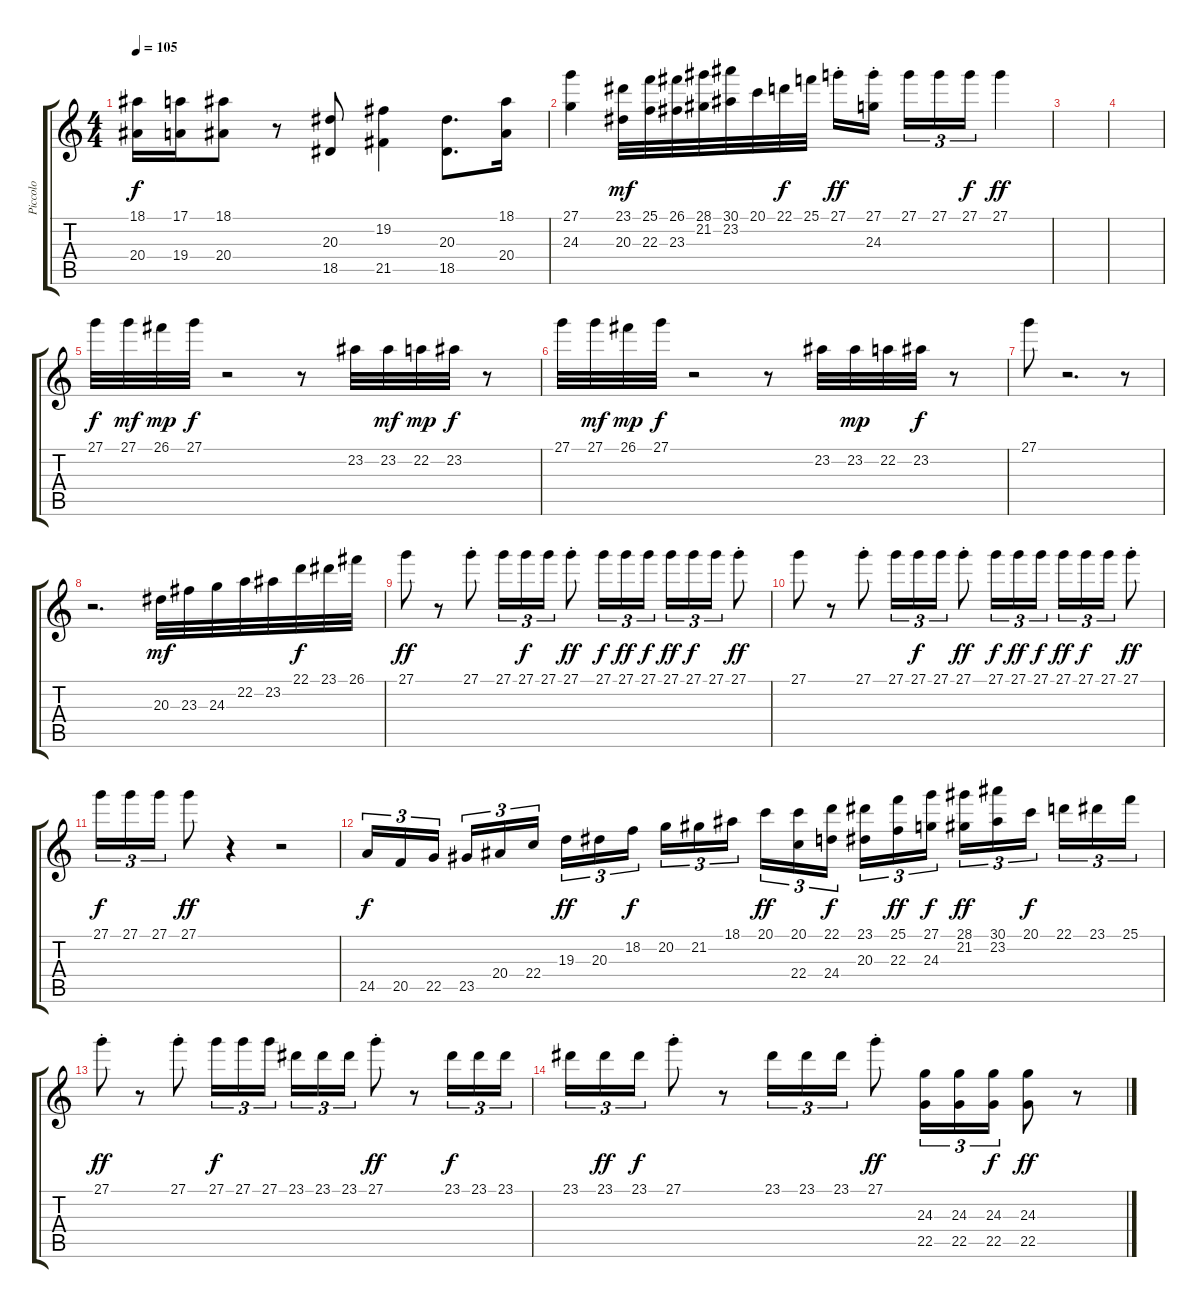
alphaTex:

\track ("Piccolo" "Piccolo") {instrument piccolo}
\staff {score tabs}
\tuning (E4 B3 G3 D3 A2 E2) {hide}
\ts (4 4)
\tempo 105
\clef g2
\ks c
(18.1 20.4).16{dy f} (17.1 19.4).16 (18.1 20.4).8 r.8 (20.3 18.5).8 (19.2 21.5).4 (20.3 18.5).8{d} (18.1 20.4).16 |
(27.1 24.3).4 (23.1 20.3).32{dy mf} (25.1 22.3).32 (26.1 23.3).32 (28.1 21.2).32 (30.1 23.2).32 20.1.32 22.1.32{dy f} 25.1.32 27.1{st}.16{dy ff} (27.1{st} 24.3{st}).16{beam splitsecondary} 27.1.16{tu (3 2)} 27.1.16{tu (3 2)} 27.1.16{tu (3 2) dy f} 27.1.4{dy ff} |
|
|
27.1.32{dy f} 27.1.32{dy mf} 26.1.32{dy mp} 27.1.32{dy f} r.2 r.8 23.2.32 23.2.32{dy mf} 22.2.32{dy mp} 23.2.32{dy f} r.8 |
27.1.32 27.1.32{dy mf} 26.1.32{dy mp} 27.1.32{dy f} r.2 r.8 23.2.32 23.2.32{dy mp} 22.2.32 23.2.32{dy f} r.8 |
27.1.8 r.2{d} r.8 |
r.2{d} 20.3.32{dy mf} 23.3.32 24.3.32 22.2.32 23.2.32 22.1.32{dy f} 23.1.32 26.1.32 |
27.1.8{dy ff} r.8 27.1{st}.8 27.1.16{tu (3 2)} 27.1.16{tu (3 2) dy f} 27.1.16{tu (3 2)} 27.1{st}.8{dy ff} 27.1.16{tu (3 2) dy f} 27.1.16{tu (3 2) dy ff} 27.1.16{tu (3 2) dy f} 27.1.16{tu (3 2) dy ff} 27.1.16{tu (3 2) dy f} 27.1.16{tu (3 2)} 27.1{st}.8{dy ff} |
27.1.8 r.8 27.1{st}.8 27.1.16{tu (3 2)} 27.1.16{tu (3 2) dy f} 27.1.16{tu (3 2)} 27.1{st}.8{dy ff} 27.1.16{tu (3 2) dy f} 27.1.16{tu (3 2) dy ff} 27.1.16{tu (3 2) dy f} 27.1.16{tu (3 2) dy ff} 27.1.16{tu (3 2) dy f} 27.1.16{tu (3 2)} 27.1{st}.8{dy ff} |
27.1.16{tu (3 2) dy f} 27.1.16{tu (3 2)} 27.1.16{tu (3 2)} 27.1.8{dy ff} r.4 r.2 |
24.5.16{tu (3 2) dy f} 20.5.16{tu (3 2)} 22.5.16{tu (3 2) beam splitsecondary} 23.5.16{tu (3 2)} 20.4.16{tu (3 2)} 22.4.16{tu (3 2)} 19.3.16{tu (3 2) dy ff} 20.3.16{tu (3 2)} 18.2.16{tu (3 2) dy f beam splitsecondary} 20.2.16{tu (3 2)} 21.2.16{tu (3 2)} 18.1.16{tu (3 2)} 20.1.16{tu (3 2) dy ff} (20.1 22.4).16{tu (3 2)} (22.1 24.4).16{tu (3 2) dy f beam splitsecondary} (23.1 20.3).16{tu (3 2)} (25.1 22.3).16{tu (3 2) dy ff} (27.1 24.3).16{tu (3 2) dy f} (28.1 21.2).16{tu (3 2) dy ff} (30.1 23.2).16{tu (3 2)} 20.1.16{tu (3 2) dy f beam splitsecondary} 22.1.16{tu (3 2)} 23.1.16{tu (3 2)} 25.1.16{tu (3 2)} |
27.1{st}.8{dy ff} r.8 27.1{st}.8 27.1.16{tu (3 2) dy f} 27.1.16{tu (3 2)} 27.1.16{tu (3 2)} 23.1.16{tu (3 2)} 23.1.16{tu (3 2)} 23.1.16{tu (3 2)} 27.1{st}.8{dy ff} r.8 23.1.16{tu (3 2) dy f} 23.1.16{tu (3 2)} 23.1.16{tu (3 2)} |
23.1.16{tu (3 2)} 23.1.16{tu (3 2) dy ff} 23.1.16{tu (3 2) dy f} 27.1{st}.8 r.8 23.1.16{tu (3 2)} 23.1.16{tu (3 2)} 23.1.16{tu (3 2)} 27.1{st}.8{dy ff} (24.3 22.5).16{tu (3 2)} (24.3 22.5).16{tu (3 2)} (24.3 22.5).16{tu (3 2) dy f} (24.3 22.5).8{dy ff} r.8
